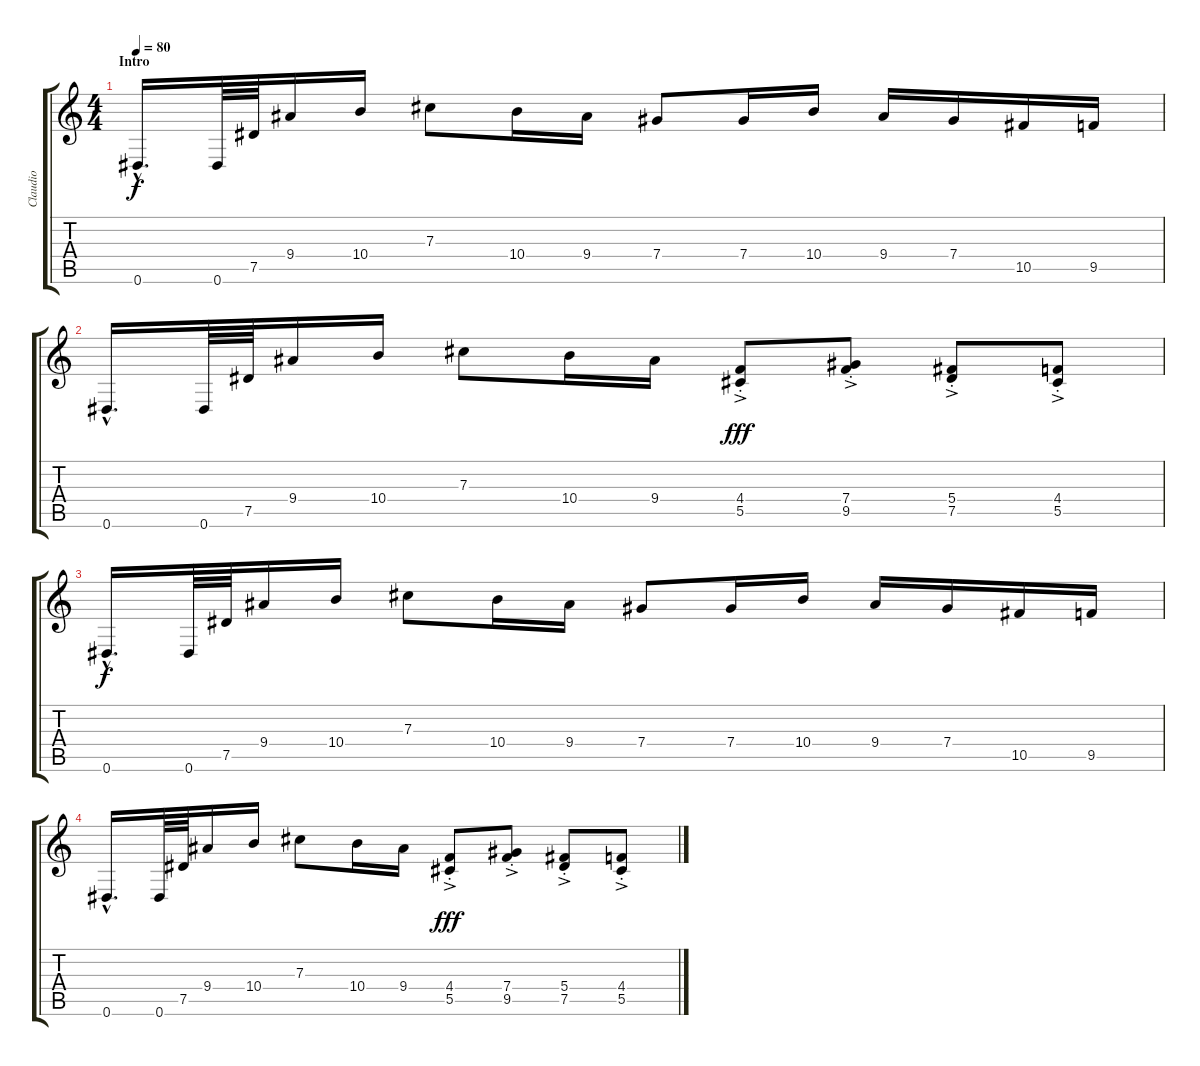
\track ("Claudio" "Claudio") {instrument distortionguitar}
\staff {score tabs}
\tuning (Eb4 Bb3 Gb3 Db3 Ab2 Eb2) {hide}
\ts (4 4)
\section ("" "Intro")
\tempo 80
\clef g2
\ks c
0.6{hac}.16{d dy f instrument electricguitarjazz} 0.6.64 7.5.64 9.4.16 10.4.16 7.3.8 10.4.16 9.4.16 7.4.8 7.4.16 10.4.16 9.4.16 7.4.16 10.5.16 9.5.16 |
0.6{hac}.16{d} 0.6.64 7.5.64 9.4.16 10.4.16 7.3.8 10.4.16 9.4.16 (4.4{ac st} 5.5{ac st}).8{dy fff} (7.4{ac st} 9.5{ac st}).8 (5.4{ac st} 7.5{ac st}).8 (4.4{ac st} 5.5{ac st}).8 |
0.6{hac}.16{d dy f} 0.6.64 7.5.64 9.4.16 10.4.16 7.3.8 10.4.16 9.4.16 7.4.8 7.4.16 10.4.16 9.4.16 7.4.16 10.5.16 9.5.16 |
0.6{hac}.16{d} 0.6.64 7.5.64 9.4.16 10.4.16 7.3.8 10.4.16 9.4.16 (4.4{ac st} 5.5{ac st}).8{dy fff} (7.4{ac st} 9.5{ac st}).8 (5.4{ac st} 7.5{ac st}).8 (4.4{ac st} 5.5{ac st}).8
